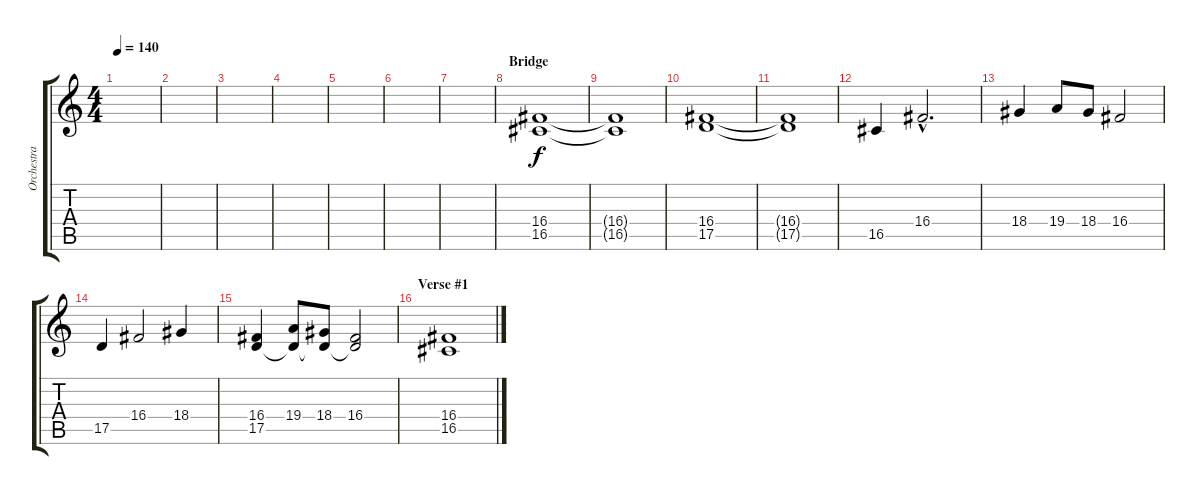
\track ("Orchestra - Strings" "Orchestra ") {instrument stringensemble1}
\staff {score tabs}
\tuning (E4 B3 G3 D3 A2 E2) {hide}
\ts (4 4)
\tempo 140
\clef g2
\ks c
|
|
|
|
|
|
|
\section ("" "Bridge")
(16.4 16.5).1 |
(16.4{t} 16.5{t}).1 |
(16.4 17.5).1 |
(16.4{t} 17.5{t}).1 |
16.5.4 16.4{hac}.2{d} |
18.4.4 19.4.8 18.4.8 16.4.2 |
17.5.4 16.4.2 18.4.4 |
(16.4 17.5).4 (19.4 17.5{t}).8 (18.4 17.5{t}).8 (16.4 17.5{t}).2 |
\section ("" "Verse #1")
(16.4 16.5).1
